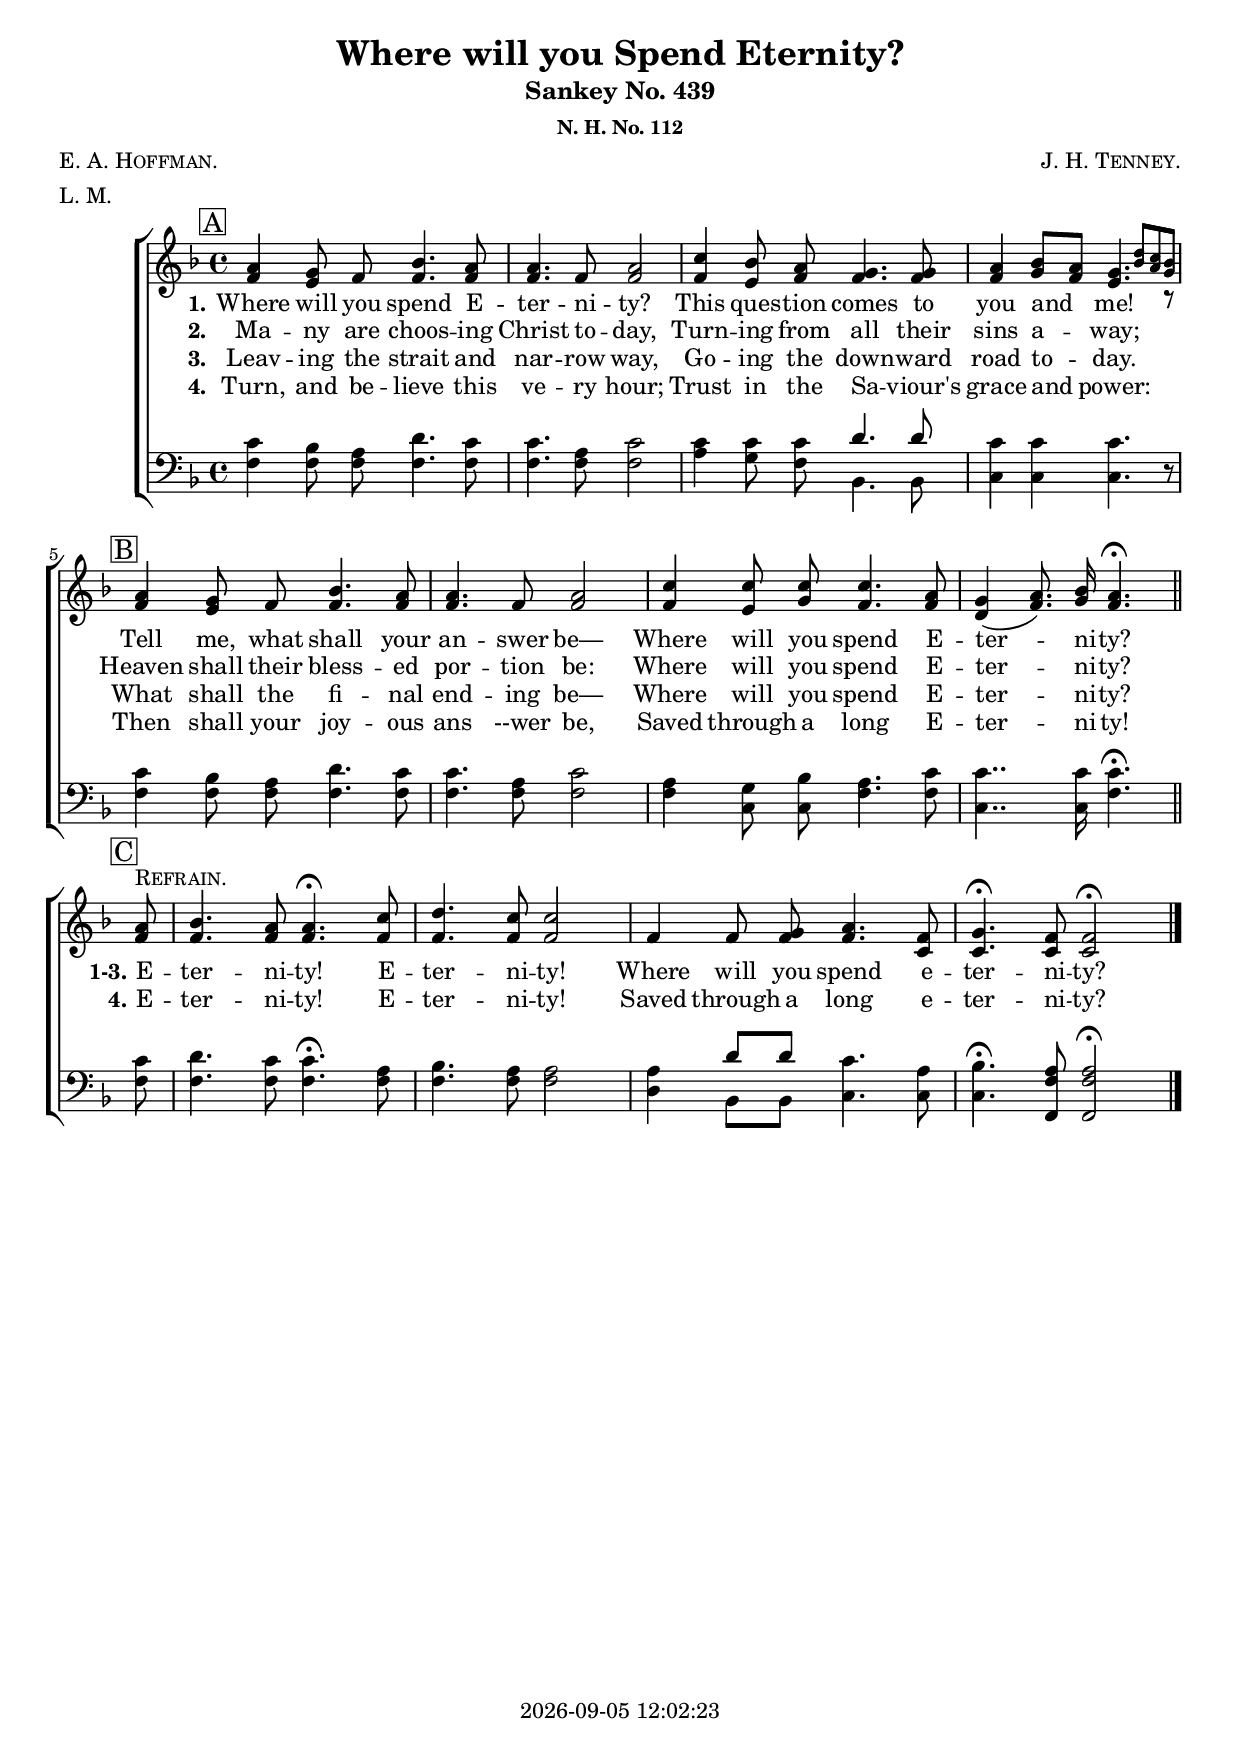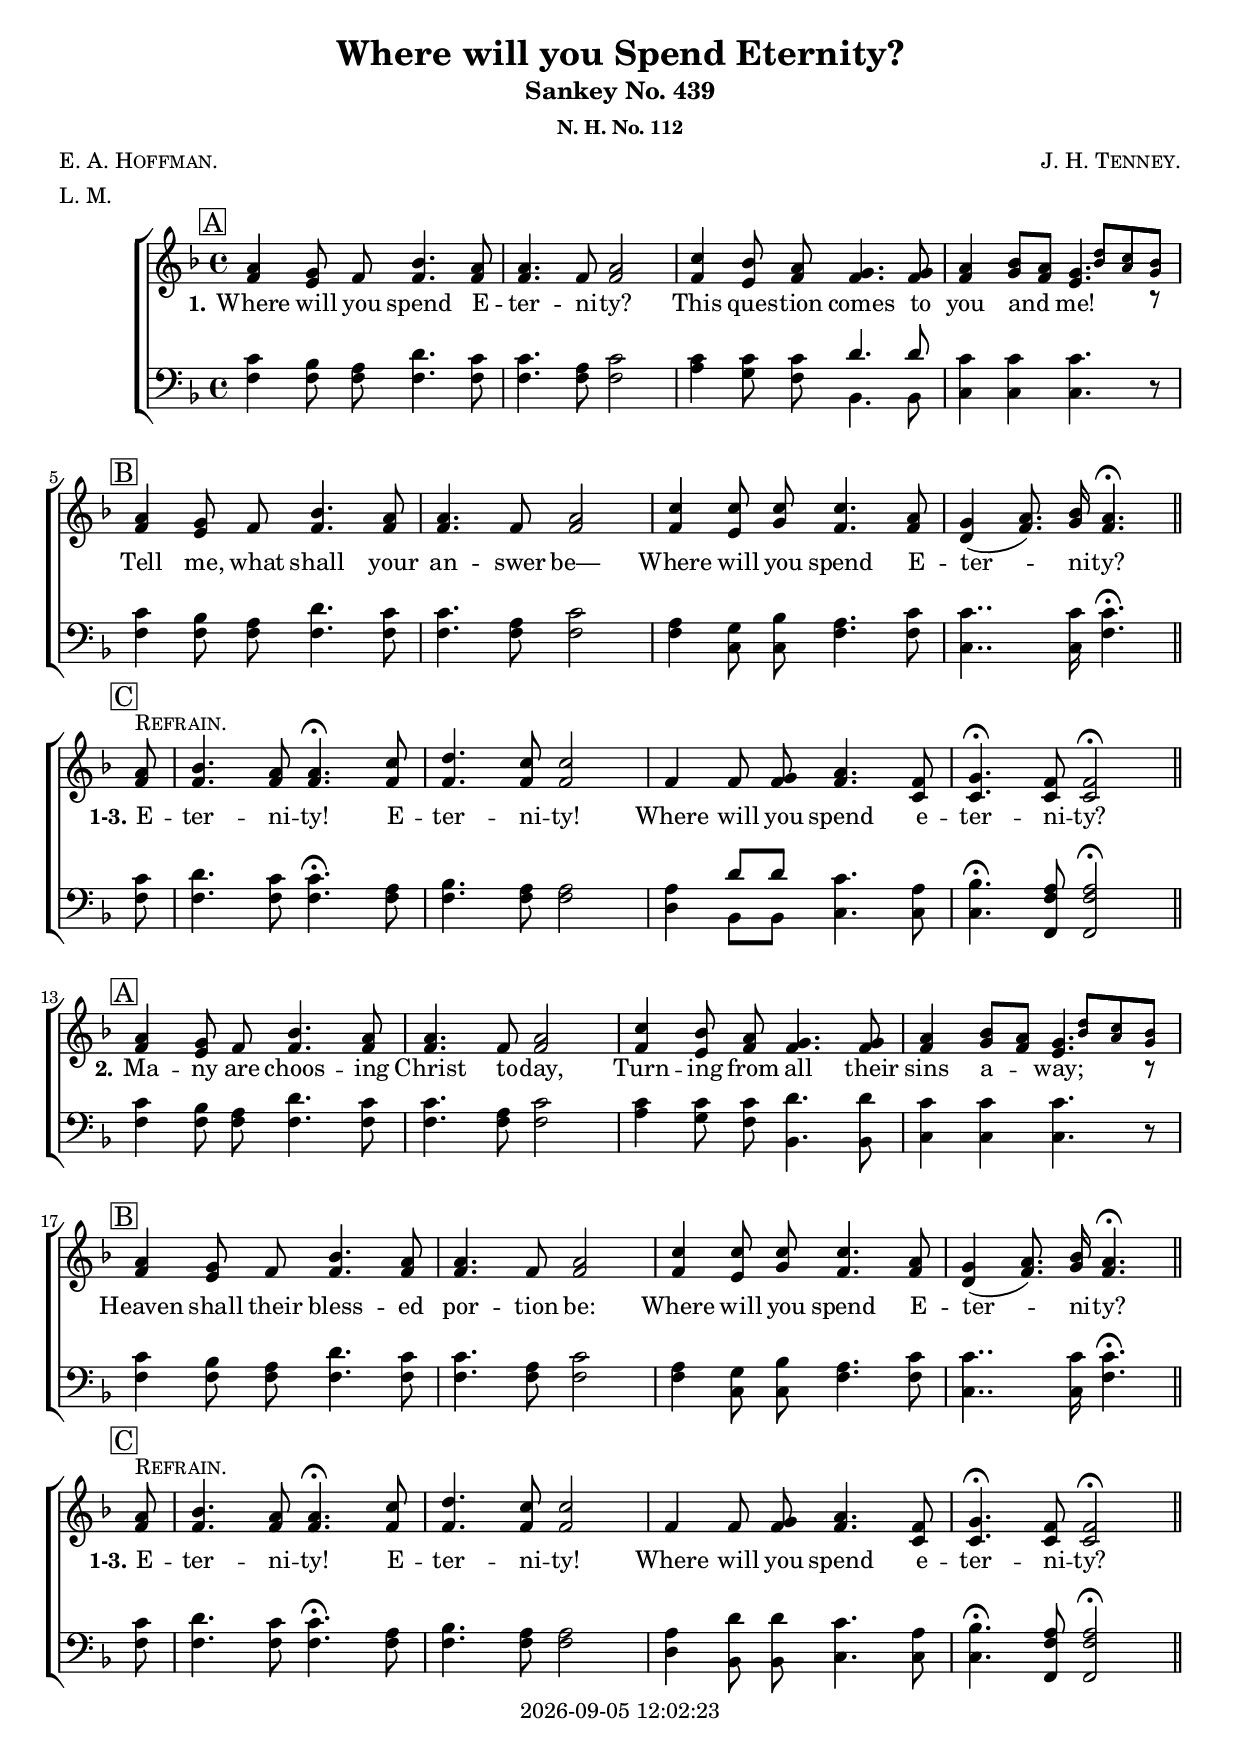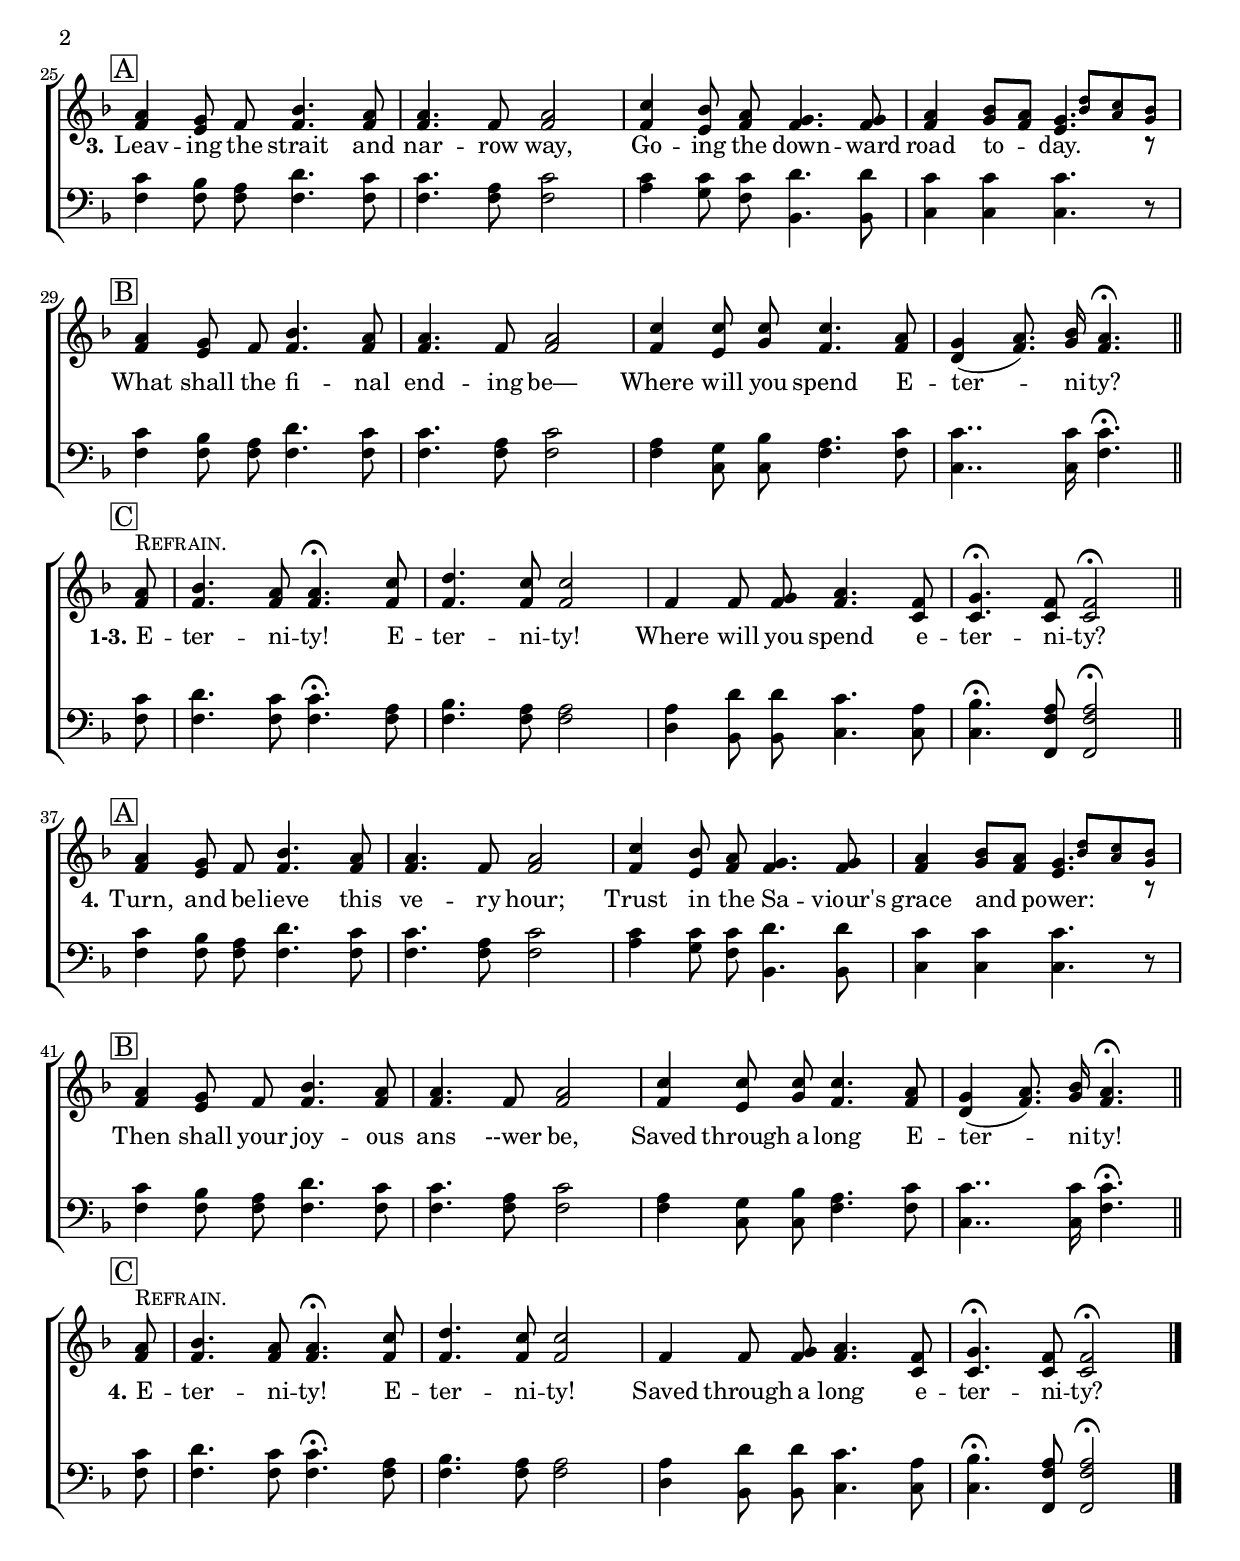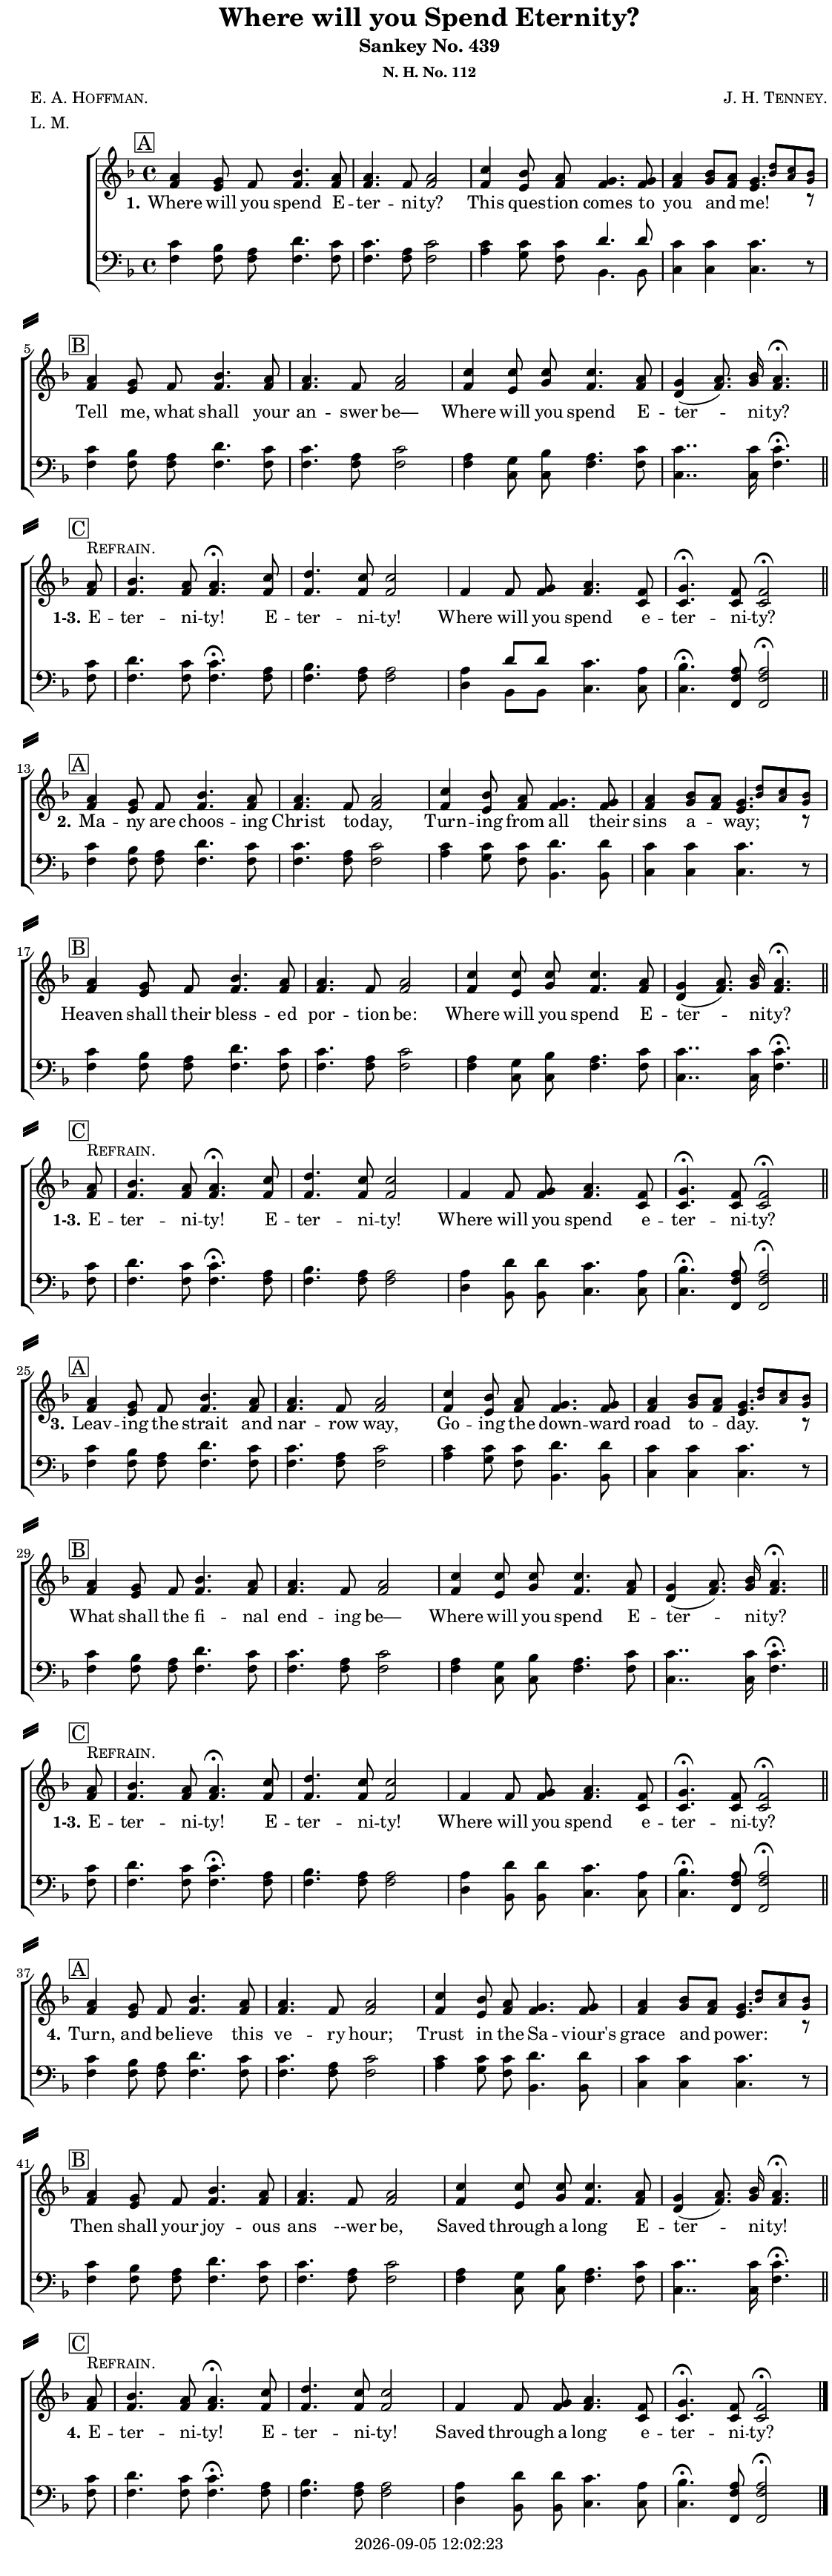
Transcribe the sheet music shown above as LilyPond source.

\version "2.22.1"

\include "articulate.ly"

today = #(strftime "%Y-%m-%d %H:%M:%S" (localtime (current-time)))

\header {
% centered at top
%  dedication  = "dedication"
  title       = "Where will you Spend Eternity?"
  subtitle    = "Sankey No. 439"
  subsubtitle = "N. H. No. 112"
%  instrument  = "instrument"
  
% arrangement of following lines:
%
%  poet    composer
%  meter   arranger
%  piece       opus

  composer    = \markup\smallCaps "J. H. Tenney."
%  arranger    = "arranger"
%  opus        = "opus"

  poet        = \markup\smallCaps "E. A. Hoffman."
  meter       = \markup\smallCaps "L. M."

% centered at bottom
% tagline     = "tagline" % default lilypond version
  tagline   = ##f
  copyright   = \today
}

#(set-global-staff-size 19)

global = {
  \key f \major
  \time 4/4
}

RehearsalTrack = {
% \set Score.currentBarNumber = #5
    \mark \markup { \box "A" }    s1*4
    \mark \markup { \box "B" }    s1*3 s2..
    \mark \markup { \box "C" } s8 s1*4
}

TempoTrack = {
  \set Score.tempoHideNote = ##t
  \tempo 4=120
  s1*7
  s2 \tempo 4=50 s4. \tempo 4=120 s8 % +++
  s2 \tempo 4=50 s4. \tempo 4=120 s8 % C
  s1
  s1
  \tempo 4=50 s4. \tempo 4=120 s8 \tempo 4=60 s2
}

nl = { \bar "||" \break }

soprano = \relative {
  \autoBeamOff
  a'4 g8 f bes4. a8
  a4. f8 a2
  c4 bes8 a g4. 8
  a4 bes8[a] <<{g4. r8} \new Voice {\voiceOne s8 \tiny <bes d> <a c> <g bes>}>>
  a4 g8 f bes4. a8 % B
  a4. f8 a2
  c4 8 8 4. a8
  g4(a8.) bes16 a4.\fermata \bar "||" \break a8^\markup\smallCaps Refrain.
  bes4. a8 4.\fermata c8 % C
  d4. c8 2
  f,4 8 g a4. f8
  g4.\fermata f8 2\fermata
}

alto = \relative {
  \autoBeamOff
  f'4 e8 f f4. 8
  f4. 8 2
  f4 e8 f8 4. 8
  f4 g8[f] e4. r8
  f4 e8 f8 4. 8 % B
  f4. 8 2
  f4 e8 g f4. 8
  d4(f8.) g16 f4.\fermata f8
  f4. 8 4.\fermata 8 % C
  f4. 8 2
  f4 8 8 4. c8
  c4.\fermata 8 2\fermata
}

tenor = \relative {
  \autoBeamOff
  c'4 bes8 a d4. c8
  c4. a8 c2
  c4 8 8 d4. 8
  c4 4 4. r8
  c4 bes8 a d4. c8 % B
  c4. a8 c2
  a4 g8 bes a4. c8
  c4.. c16 4.\fermata 8
  d4. c8 4.\fermata a8 % C
  bes4. a8 2
  a4 d8 8 c4. a8
  bes4.\fermata a8 2\fermata
}

bass = \relative {
  \autoBeamOff
  f4 8 8 4. 8
  f4. 8 2
  a4 g8 f bes,4. 8
  c4 4 4. r8
  f4 8 8 4. 8 % B
  f4. 8 2
  f4 c8 8 f4. 8
  c4.. 16 f4.\fermata 8
  f4. 8 4.\fermata 8 % C
  f4. 8 2
  d4 bes8 8 c4. 8 \partCombineChords
  c4.\fermata <f, f'>8 2\fermata
}

nom  = {   \set ignoreMelismata = ##t }
yesm = { \unset ignoreMelismata       }

chorus = \lyricmode {
  \set stanza = "1-3."
  E -- ter -- ni -- ty!
  E -- ter -- ni -- ty!
  Where will you spend e -- ter -- ni -- ty?
}

chorusFour = \lyricmode {
  \set stanza = "4."
  E -- ter -- ni -- ty!
  E -- ter -- ni -- ty!
  Saved through a long e -- ter -- ni -- ty?
}

chorusMen = \lyricmode {
}

verses = 4

wordsOne = \lyricmode {
  \set stanza = "1."
  Where will you spend E -- ter -- ni -- ty?
  This ques -- tion comes to you and me!
  Tell me, what shall your an -- swer be—
  Where will you spend E -- ter -- ni -- ty?
}
  
wordsTwo = \lyricmode {
  \set stanza = "2."
  Ma -- ny are choos -- ing Christ to -- day,
  Turn -- ing from all their sins a -- way;
  Heaven shall their bless -- ed por -- tion be:
  Where will you spend E -- ter -- ni -- ty?
}
  
wordsThree = \lyricmode {
  \set stanza = "3."
  Leav -- ing the strait and nar -- row way,
  Go -- ing the down -- ward road to -- day.
  What shall the fi -- nal end -- ing be—
  Where will you spend E -- ter -- ni -- ty?
}
  
wordsFour = \lyricmode {
  \set stanza = "4."
  Turn, and be -- lieve this ve -- ry hour;
  Trust in the Sa -- viour's grace and power:
  Then shall your joy -- ous ans --wer be,
  Saved through a long E -- ter -- ni -- ty!
}
  
wordsMidi = \lyricmode {
  \set stanza = "1."
  "Where " "will " "you " "spend " E ter ni "ty? "
  "\nThis " ques "tion " "comes " "to " "you " "and " "me! "
  "\nTell " "me, " "what " "shall " "your " an "swer " "be— "
  "\nWhere " "will " "you " "spend " E ter ni "ty? "
  "\nE" ter ni "ty! "
  "\nE" ter ni "ty! "
  "\nWhere " "will " "you " "spend " e ter ni "ty?\n"

  \set stanza = "2."
  "\nMa" "ny " "are " choos "ing " "Christ " to "day, "
  "\nTurn" "ing " "from " "all " "their " "sins " a "way; "
  "\nHeaven " "shall " "their " bless "ed " por "tion " "be: "
  "\nWhere " "will " "you " "spend " E ter ni "ty? "
  "\nE" ter ni "ty! "
  "\nE" ter ni "ty! "
  "\nWhere " "will " "you " "spend " e ter ni "ty?\n"

  \set stanza = "3."
  "\nLeav" "ing " "the " "strait " "and " nar "row " "way, "
  "\nGo" "ing " "the " down "ward " "road " to "day. "
  "\nWhat " "shall " "the " fi "nal " end "ing " "be— "
  "\nWhere " "will " "you " "spend " E ter ni "ty? "
  "\nE" ter ni "ty! "
  "\nE" ter ni "ty! "
  "\nWhere " "will " "you " "spend " e ter ni "ty?\n"

  \set stanza = "4."
  "\nTurn, " "and " be "lieve " "this " ve "ry " "hour; "
  "\nTrust " "in " "the " Sa "viour's " "grace " "and " "power: "
  "\nThen " "shall " "your " joy "ous " ans"wer " "be, "
  "\nSaved " "through " "a " "long " E ter ni "ty! "
  "\nE" ter ni "ty! "
  "\nE" ter ni "ty! "
  "\nSaved " "through " "a " "long " e ter ni "ty?"
}

wordsMidiMen = \lyricmode {
}

\book {
  \bookOutputSuffix "midi"
  \score {
%    \articulate
        \new ChoirStaff <<
                                % Soprano staff
          \new Staff = soprano
          <<
            \new Voice { \repeat unfold \verses \TempoTrack     }
            \new Voice { \global \repeat unfold \verses \soprano \bar "|." }
            \addlyrics \wordsMidi
          >>
                                % Alto staff
          \new Staff = alto
          <<
            \new Voice { \global \repeat unfold \verses { \alto \nl } \bar "|." }
          >>
                                % Tenor staff
          \new Staff = tenor
          <<
            \clef "treble_8"
            \new Voice { \global \repeat unfold \verses \tenor }
            \addlyrics \wordsMidiMen
          >>
                                % Bass staff
          \new Staff = bass
          <<
            \clef "bass"
            \new Voice { \global \repeat unfold \verses \bass }
          >>
        >>
    \midi {}
  }
}

\book {
  \bookOutputSuffix "repeat"
  \score {
        \new ChoirStaff <<
                                  % Joint soprano/alto staff
          \new Staff = women \with { printPartCombineTexts = ##f }
          <<
            \new Voice \RehearsalTrack
            \new Voice \TempoTrack
            \new NullVoice = "aligner" \soprano
            \new Voice \partCombine { \global \soprano \bar "|." } { \global \alto }
            \new Lyrics \lyricsto "aligner" { \wordsOne \chorus }
            \new Lyrics \lyricsto "aligner"   \wordsTwo
            \new Lyrics \lyricsto "aligner"   \wordsThree
            \new Lyrics \lyricsto "aligner" { \wordsFour \chorusFour }
          >>
                                  % Joint tenor/bass staff
          \new Staff = men \with { printPartCombineTexts = ##f }
          <<
            \clef "bass"
            \new Voice \partCombine { \global \tenor } { \global \bass }
            \new NullVoice = alignerT { \tenor }
          >>
          \new Lyrics \with {alignAboveContext = men} \lyricsto alignerT \chorusMen
        >>
    \layout {
      indent = 1.5\cm
      \pointAndClickOff
      \context {
        \Staff \RemoveAllEmptyStaves
      }
    }
  }
}

singlescore = {
        \new ChoirStaff <<
                                  % Joint soprano/alto staff
          \new Staff = women \with { printPartCombineTexts = ##f }
          <<
            \new Voice { \repeat unfold \verses \RehearsalTrack }
            \new Voice { \repeat unfold \verses \TempoTrack }
            \new NullVoice = "aligner" { \repeat unfold \verses \soprano }
            \new Voice \partCombine { \global \repeat unfold \verses \soprano \bar "|." }
                                    { \global \repeat unfold \verses { \alto \nl } \bar "|." }
            \new Lyrics \lyricsto "aligner" { \wordsOne   \chorus
                                              \wordsTwo   \chorus
                                              \wordsThree \chorus
                                              \wordsFour  \chorusFour
                                            }
          >>
                                  % Joint tenor/bass staff
          \new Staff = men \with { printPartCombineTexts = ##f }
          <<
            \clef "bass"
            \new Voice \partCombine { \global \repeat unfold \verses \tenor }
                                    { \global \repeat unfold \verses \bass }
            \new NullVoice = alignerT { \repeat unfold \verses \tenor }
          >>
          \new Lyrics \with {alignAboveContext = men} \lyricsto alignerT { \repeat unfold \verses \chorusMen }
        >>
}

\book {
  \bookOutputSuffix "single"
  \score {
    \singlescore
    \layout {
      indent = 1.5\cm
      \pointAndClickOff
      \context {
        \Staff \RemoveAllEmptyStaves
      }
    }
  }
}

\book {
  \bookOutputSuffix "singlepage"
  \paper {
    top-margin = 0
    left-margin = 7
    right-margin = 1
    paper-width = 190\mm
    page-breaking = #ly:one-page-breaking
    system-system-spacing.basic-distance = #15
    system-separator-markup = \slashSeparator
  }
  \score {
    \singlescore
    \layout {
      indent = 1.5\cm
      \pointAndClickOff
      \context {
        \Staff \RemoveAllEmptyStaves
      }
    }
  }
}
